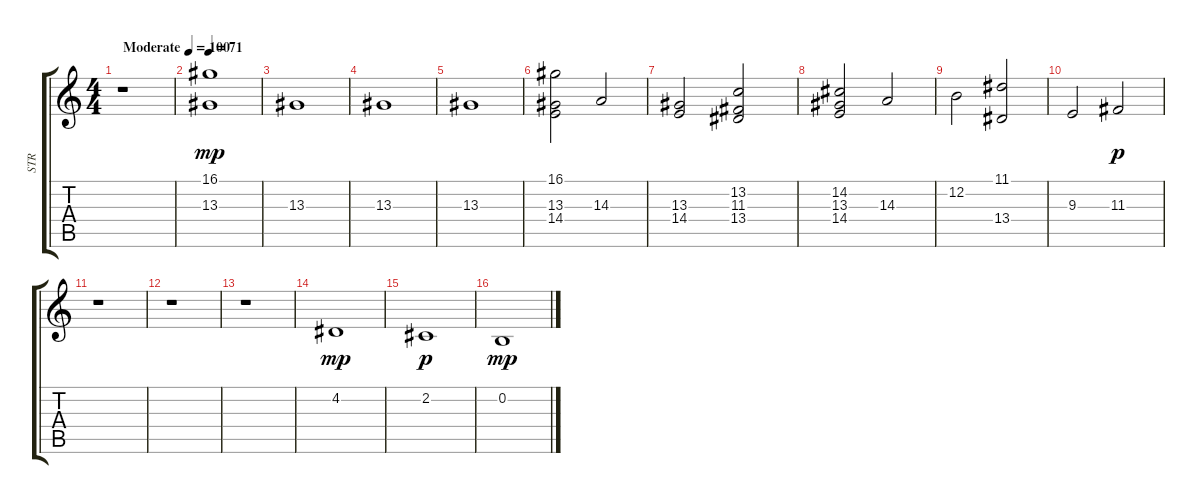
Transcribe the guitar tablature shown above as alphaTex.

\track ("STR" "STR") {instrument stringensemble1}
\staff {score tabs}
\tuning (E4 B3 G3 D3 A2 E2) {hide}
\ts (4 4)
\tempo (100 "Moderate")
\clef g2
\ks c
r.1{dy mp instrument stringensemble1} |
\tempo 71
(16.1 13.3).1 |
13.3.1 |
13.3.1 |
13.3.1 |
(16.1 13.3 14.4).2 14.3.2 |
(13.3 14.4).2 (13.2 11.3 13.4).2 |
(14.2 13.3 14.4).2 14.3.2 |
12.2.2 (11.1 13.4).2 |
9.3.2 11.3.2{dy p} |
r.1 |
r.1 |
r.1 |
4.2.1{dy mp} |
2.2.1{dy p} |
0.2.1{dy mp}
